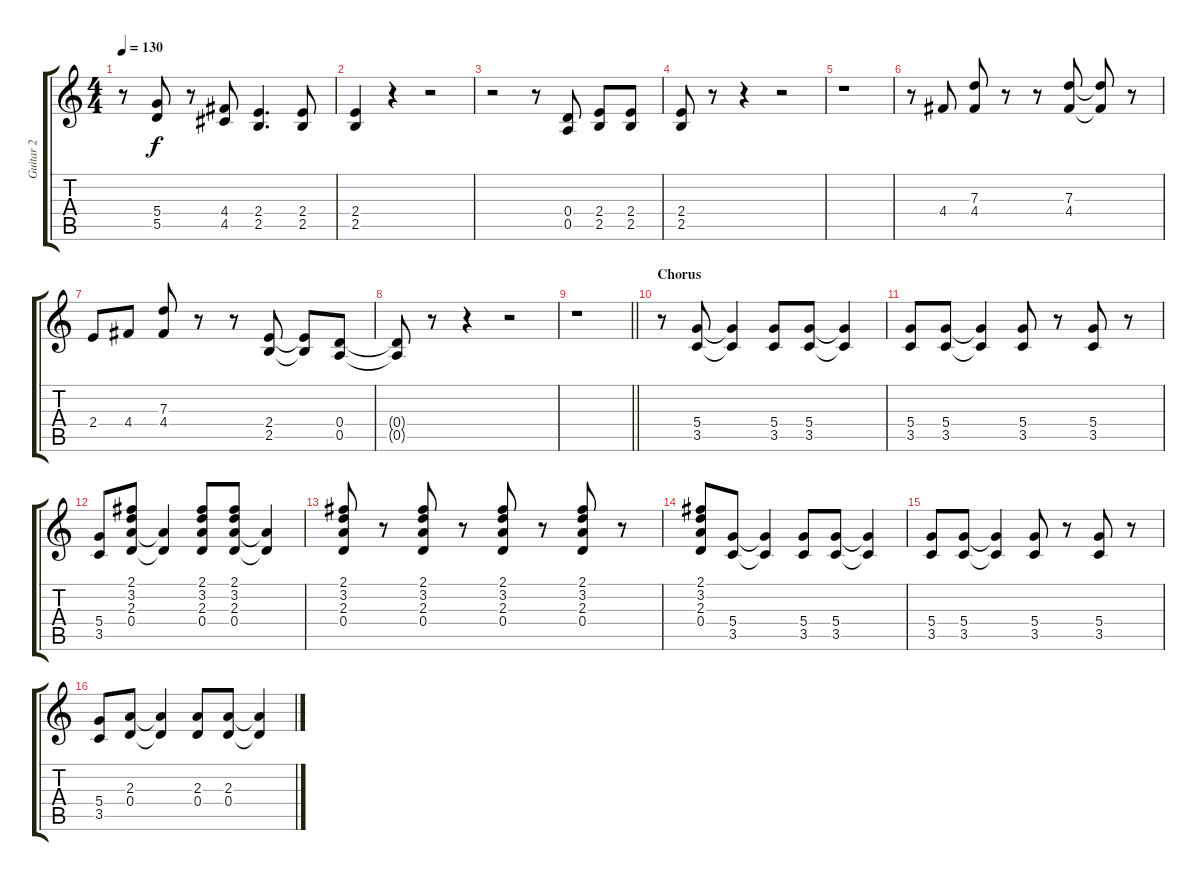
\track ("Guitar 2" "Guitar 2") {instrument distortionguitar}
\staff {score tabs}
\tuning (E4 B3 G3 D3 A2 E2) {hide}
\ts (4 4)
\tempo 130
\clef g2
\ks c
r.8{dy f} (5.4 5.5).8 r.8 (4.4 4.5).8 (2.4 2.5).4{d} (2.4 2.5).8 |
(2.4 2.5).4 r.4 r.2 |
r.2 r.8 (0.4 0.5).8 (2.4 2.5).8 (2.4 2.5).8 |
(2.4 2.5).8 r.8 r.4 r.2 |
r.1 |
r.8 4.4.8 (7.3 4.4).8 r.8 r.8 (7.3 4.4).8 (7.3{t} 4.4{t}).8 r.8 |
2.4.8 4.4.8 (7.3 4.4).8 r.8 r.8 (2.4 2.5).8 (2.4{t} 2.5{t}).8 (0.4 0.5).8 |
(0.4{t} 0.5{t}).8 r.8 r.4 r.2 |
\barLineRight lightlight
r.1 |
\section ("" "Chorus")
r.8 (5.4 3.5).8 (5.4{t} 3.5{t}).4 (5.4 3.5).8 (5.4 3.5).8 (5.4{t} 3.5{t}).4 |
(5.4 3.5).8 (5.4 3.5).8 (5.4{t} 3.5{t}).4 (5.4 3.5).8 r.8 (5.4 3.5).8 r.8 |
(5.4 3.5).8 (2.1 3.2 2.3 0.4).8 (2.3{t} 0.4{t}).4 (2.1 3.2 2.3 0.4).8 (2.1 3.2 2.3 0.4).8 (2.3{t} 0.4{t}).4 |
(2.1 3.2 2.3 0.4).8 r.8 (2.1 3.2 2.3 0.4).8 r.8 (2.1 3.2 2.3 0.4).8 r.8 (2.1 3.2 2.3 0.4).8 r.8 |
(2.1 3.2 2.3 0.4).8 (5.4 3.5).8 (5.4{t} 3.5{t}).4 (5.4 3.5).8 (5.4 3.5).8 (5.4{t} 3.5{t}).4 |
(5.4 3.5).8 (5.4 3.5).8 (5.4{t} 3.5{t}).4 (5.4 3.5).8 r.8 (5.4 3.5).8 r.8 |
(5.4 3.5).8 (2.3 0.4).8 (2.3{t} 0.4{t}).4 (2.3 0.4).8 (2.3 0.4).8 (2.3{t} 0.4{t}).4
